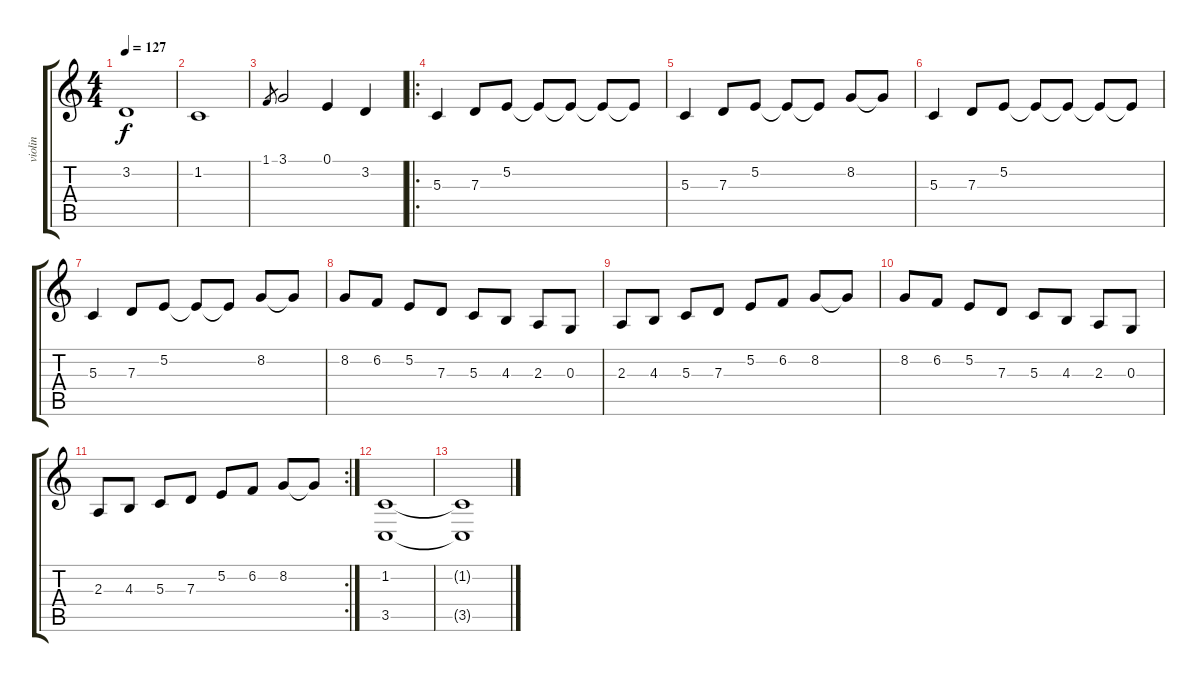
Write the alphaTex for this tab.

\track ("violin" "violin") {instrument violin}
\staff {score tabs}
\tuning (E4 B3 G3 D3 A2 E2) {hide}
\ts (4 4)
\tempo 127
\clef g2
\ks c
3.2.1{dy f} |
1.2.1 |
1.1.8{gr} 3.1.2 0.1.4 3.2.4 |
\ro
5.3.4 7.3.8 5.2.8 5.2{t}.8 5.2{t}.8 5.2{t}.8 5.2{t}.8 |
5.3.4 7.3.8 5.2.8 5.2{t}.8 5.2{t}.8 8.2.8 8.2{t}.8 |
5.3.4 7.3.8 5.2.8 5.2{t}.8 5.2{t}.8 5.2{t}.8 5.2{t}.8 |
5.3.4 7.3.8 5.2.8 5.2{t}.8 5.2{t}.8 8.2.8 8.2{t}.8 |
8.2.8 6.2.8 5.2.8 7.3.8 5.3.8 4.3.8 2.3.8 0.3.8 |
2.3.8 4.3.8 5.3.8 7.3.8 5.2.8 6.2.8 8.2.8 8.2{t}.8 |
8.2.8 6.2.8 5.2.8 7.3.8 5.3.8 4.3.8 2.3.8 0.3.8 |
\rc 2
2.3.8 4.3.8 5.3.8 7.3.8 5.2.8 6.2.8 8.2.8 8.2{t}.8 |
(1.2 3.5).1 |
(1.2{t} 3.5{t}).1
